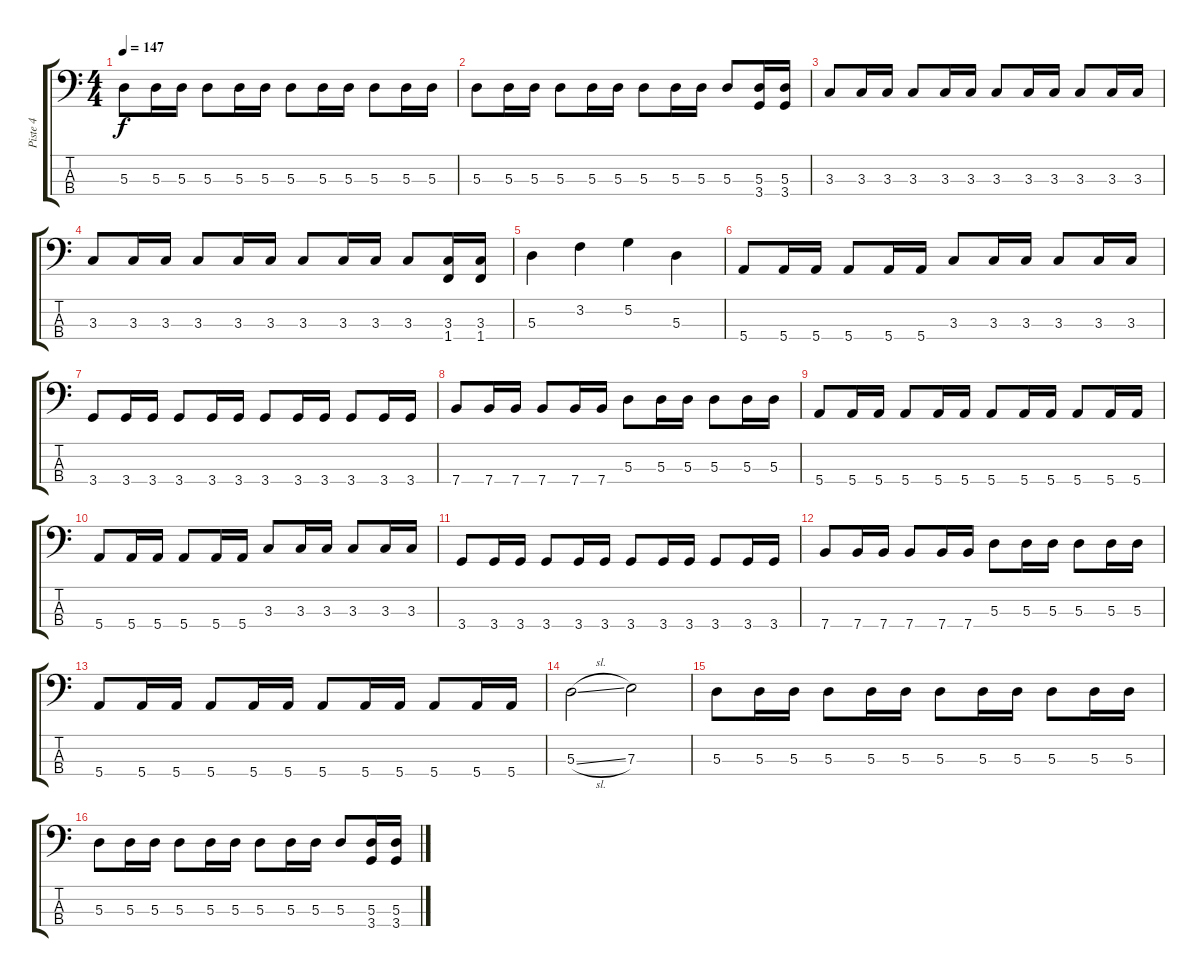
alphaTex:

\track ("Piste 4" "Piste 4") {instrument electricbassfinger}
\staff {score tabs}
\tuning (G2 D2 A1 E1) {hide}
\ts (4 4)
\tempo 147
\clef f4
\ks c
5.3.8{dy f} 5.3.16 5.3.16 5.3.8 5.3.16 5.3.16 5.3.8 5.3.16 5.3.16 5.3.8 5.3.16 5.3.16 |
5.3.8 5.3.16 5.3.16 5.3.8 5.3.16 5.3.16 5.3.8 5.3.16 5.3.16 5.3.8 (5.3 3.4).16 (5.3 3.4).16 |
3.3.8 3.3.16 3.3.16 3.3.8 3.3.16 3.3.16 3.3.8 3.3.16 3.3.16 3.3.8 3.3.16 3.3.16 |
3.3.8 3.3.16 3.3.16 3.3.8 3.3.16 3.3.16 3.3.8 3.3.16 3.3.16 3.3.8 (3.3 1.4).16 (3.3 1.4).16 |
5.3.4 3.2.4 5.2.4 5.3.4 |
5.4.8 5.4.16 5.4.16 5.4.8 5.4.16 5.4.16 3.3.8 3.3.16 3.3.16 3.3.8 3.3.16 3.3.16 |
3.4.8 3.4.16 3.4.16 3.4.8 3.4.16 3.4.16 3.4.8 3.4.16 3.4.16 3.4.8 3.4.16 3.4.16 |
7.4.8 7.4.16 7.4.16 7.4.8 7.4.16 7.4.16 5.3.8 5.3.16 5.3.16 5.3.8 5.3.16 5.3.16 |
5.4.8 5.4.16 5.4.16 5.4.8 5.4.16 5.4.16 5.4.8 5.4.16 5.4.16 5.4.8 5.4.16 5.4.16 |
5.4.8 5.4.16 5.4.16 5.4.8 5.4.16 5.4.16 3.3.8 3.3.16 3.3.16 3.3.8 3.3.16 3.3.16 |
3.4.8 3.4.16 3.4.16 3.4.8 3.4.16 3.4.16 3.4.8 3.4.16 3.4.16 3.4.8 3.4.16 3.4.16 |
7.4.8 7.4.16 7.4.16 7.4.8 7.4.16 7.4.16 5.3.8 5.3.16 5.3.16 5.3.8 5.3.16 5.3.16 |
5.4.8 5.4.16 5.4.16 5.4.8 5.4.16 5.4.16 5.4.8 5.4.16 5.4.16 5.4.8 5.4.16 5.4.16 |
5.3{sl}.2 7.3.2 |
5.3.8 5.3.16 5.3.16 5.3.8 5.3.16 5.3.16 5.3.8 5.3.16 5.3.16 5.3.8 5.3.16 5.3.16 |
5.3.8 5.3.16 5.3.16 5.3.8 5.3.16 5.3.16 5.3.8 5.3.16 5.3.16 5.3.8 (5.3 3.4).16 (5.3 3.4).16
